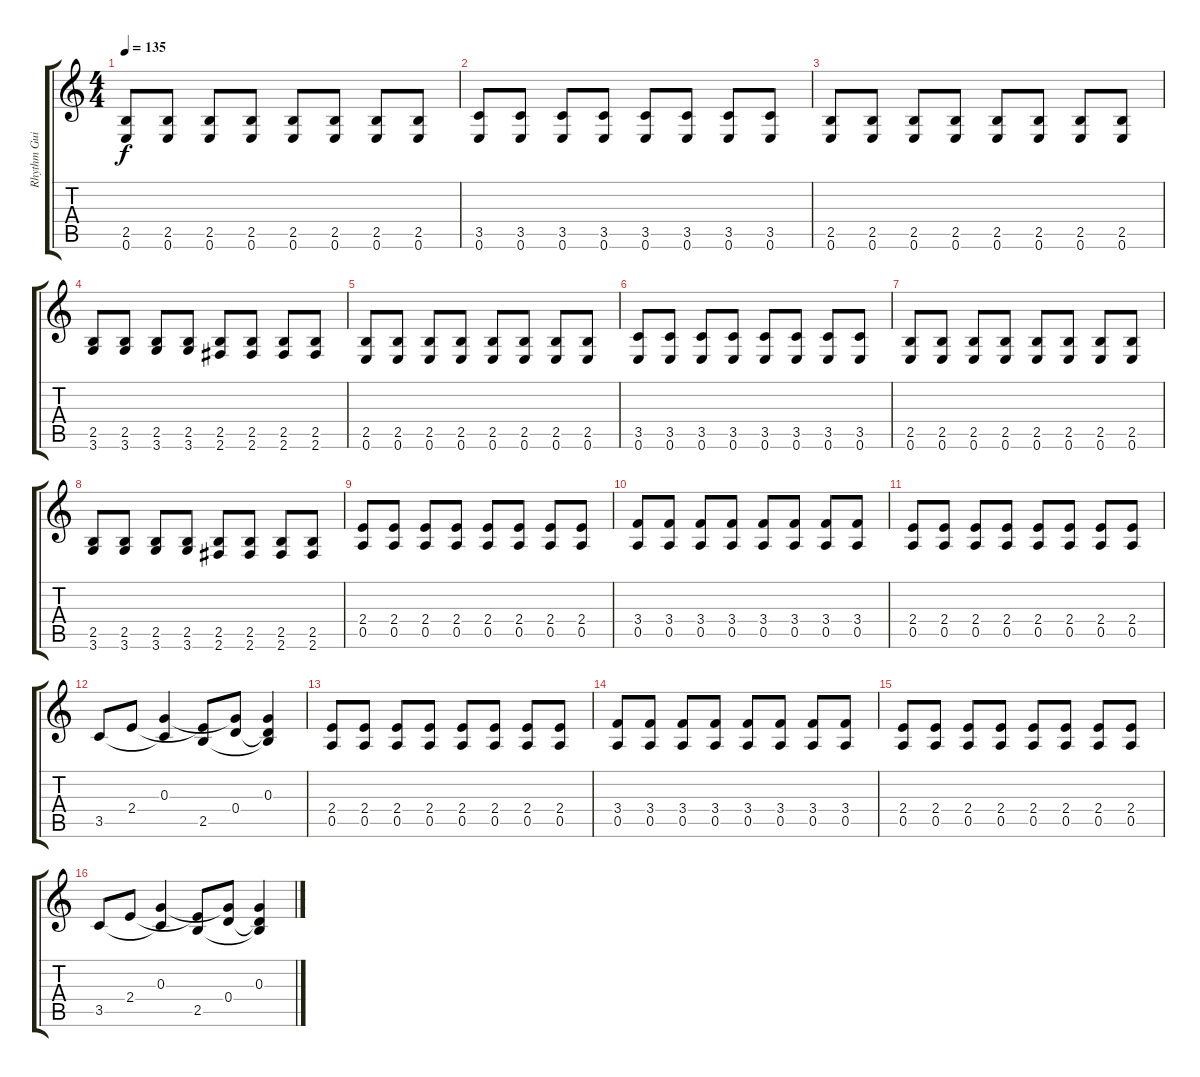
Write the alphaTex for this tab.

\track ("Rhythm Guitar" "Rhythm Gui") {instrument distortionguitar}
\staff {score tabs}
\tuning (E4 B3 G3 D3 A2 E2) {hide}
\ts (4 4)
\tempo 135
\clef g2
\ks c
(2.5 0.6).8{dy f} (2.5 0.6).8 (2.5 0.6).8 (2.5 0.6).8 (2.5 0.6).8 (2.5 0.6).8 (2.5 0.6).8 (2.5 0.6).8 |
(3.5 0.6).8 (3.5 0.6).8 (3.5 0.6).8 (3.5 0.6).8 (3.5 0.6).8 (3.5 0.6).8 (3.5 0.6).8 (3.5 0.6).8 |
(2.5 0.6).8 (2.5 0.6).8 (2.5 0.6).8 (2.5 0.6).8 (2.5 0.6).8 (2.5 0.6).8 (2.5 0.6).8 (2.5 0.6).8 |
(2.5 3.6).8 (2.5 3.6).8 (2.5 3.6).8 (2.5 3.6).8 (2.5 2.6).8 (2.5 2.6).8 (2.5 2.6).8 (2.5 2.6).8 |
(2.5 0.6).8 (2.5 0.6).8 (2.5 0.6).8 (2.5 0.6).8 (2.5 0.6).8 (2.5 0.6).8 (2.5 0.6).8 (2.5 0.6).8 |
(3.5 0.6).8 (3.5 0.6).8 (3.5 0.6).8 (3.5 0.6).8 (3.5 0.6).8 (3.5 0.6).8 (3.5 0.6).8 (3.5 0.6).8 |
(2.5 0.6).8 (2.5 0.6).8 (2.5 0.6).8 (2.5 0.6).8 (2.5 0.6).8 (2.5 0.6).8 (2.5 0.6).8 (2.5 0.6).8 |
(2.5 3.6).8 (2.5 3.6).8 (2.5 3.6).8 (2.5 3.6).8 (2.5 2.6).8 (2.5 2.6).8 (2.5 2.6).8 (2.5 2.6).8 |
(2.4 0.5).8 (2.4 0.5).8 (2.4 0.5).8 (2.4 0.5).8 (2.4 0.5).8 (2.4 0.5).8 (2.4 0.5).8 (2.4 0.5).8 |
(3.4 0.5).8 (3.4 0.5).8 (3.4 0.5).8 (3.4 0.5).8 (3.4 0.5).8 (3.4 0.5).8 (3.4 0.5).8 (3.4 0.5).8 |
(2.4 0.5).8 (2.4 0.5).8 (2.4 0.5).8 (2.4 0.5).8 (2.4 0.5).8 (2.4 0.5).8 (2.4 0.5).8 (2.4 0.5).8 |
3.5.8 2.4.8 (0.3 3.5{t}).4 (2.4{t} 2.5).8 (0.3{t} 0.4).8 (0.3 0.4{t} 2.5{t}).4 |
(2.4 0.5).8 (2.4 0.5).8 (2.4 0.5).8 (2.4 0.5).8 (2.4 0.5).8 (2.4 0.5).8 (2.4 0.5).8 (2.4 0.5).8 |
(3.4 0.5).8 (3.4 0.5).8 (3.4 0.5).8 (3.4 0.5).8 (3.4 0.5).8 (3.4 0.5).8 (3.4 0.5).8 (3.4 0.5).8 |
(2.4 0.5).8 (2.4 0.5).8 (2.4 0.5).8 (2.4 0.5).8 (2.4 0.5).8 (2.4 0.5).8 (2.4 0.5).8 (2.4 0.5).8 |
3.5.8 2.4.8 (0.3 3.5{t}).4 (2.4{t} 2.5).8 (0.3{t} 0.4).8 (0.3 0.4{t} 2.5{t}).4
